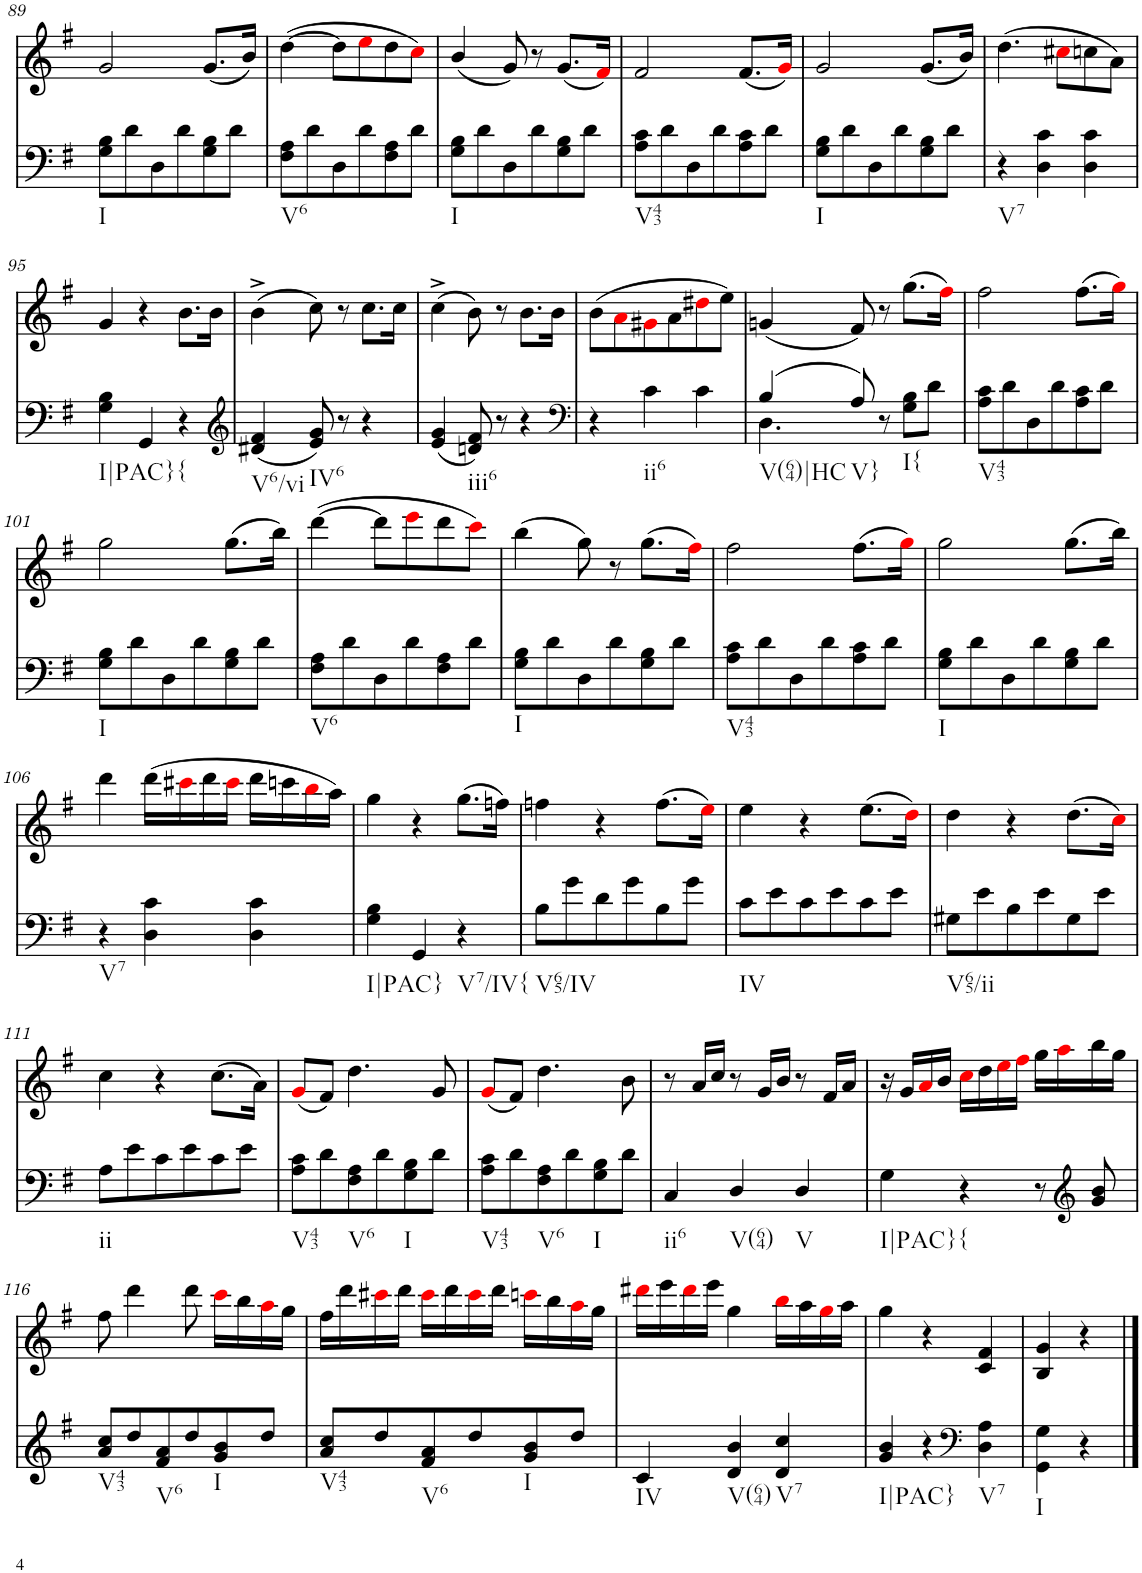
**kern	**kern	**text
*part2	*part1	*part1
*staff2	*staff1	*staff1
*I"piano	*I"piano	*
*I'Pno	*I'Pno	*
!!LO:PB:g=z
*clefF4	*clefG2	*
*k[f#]	*k[f#]	*
*M3/4	*M3/4	*
=89	=89	=89
!LO:TX:b:t=I	!	!
8G\ 8B\L	2g/	.
8d\	.	.
8D\	.	.
8d\	.	.
8G\ 8B\	(8.g/L	.
8d\J	.	.
.	16b/Jk)	.
=90	=90	=90
!LO:TX:b:t=V6	!	!
8F#\ 8A\L	([4dd\	.
8d\	.	.
8D\	8dd\L]	.
8d\	8eei\	.
8F#\ 8A\	8dd\	.
8d\J	8cci\J)	.
=91	=91	=91
!LO:TX:b:t=I	!	!
8G\ 8B\L	(4b/	.
8d\	.	.
8D\	8g/)	.
8d\	8r	.
8G\ 8B\	(8.g/L	.
8d\J	.	.
.	16f#i/Jk)	.
=92	=92	=92
!LO:TX:b:t=V43	!	!
8A\ 8c\L	2f#/	.
8d\	.	.
8D\	.	.
8d\	.	.
8A\ 8c\	(8.f#/L	.
8d\J	.	.
.	16gi/Jk)	.
=93	=93	=93
!LO:TX:b:t=I	!	!
8G\ 8B\L	2g/	.
8d\	.	.
8D\	.	.
8d\	.	.
8G\ 8B\	(8.g/L	.
8d\J	.	.
.	16b/Jk)	.
=94	=94	=94
!LO:TX:b:t=V7	!	!
4r	(4.dd\	.
4D\ 4c\	.	.
.	8cc#Xi\L	.
4D\ 4c\	8ccn\	.
.	8a\J)	.
!!LO:LB:g=z
=95	=95	=95
!LO:TX:b:t=I|PAC}	!	!
4G\ 4B\	4g/	.
4GG/	4r	.
!LO:TX:b:t={	!	!
4r	8.b\L	.
.	16b\Jk	.
=96	=96	=96
*clefG2	*	*
!LO:TX:b:t=V6/vi	!	!
(4d#X/ 4f#/	(4b^\	.
!LO:TX:b:t=IV6	!	!
8e/ 8g/)	8cc\)	.
8r	8r	.
4r	8.cc\L	.
.	16cc\Jk	.
=97	=97	=97
(4e/ 4g/	(4cc^\	.
!LO:TX:b:t=iii6	!	!
8dn/ 8f#/)	8b\)	.
8r	8r	.
4r	8.b\L	.
.	16b\Jk	.
=98	=98	=98
*clefF4	*	*
4r	(8b\L	.
.	8ai\	.
!LO:TX:b:t=ii6	!	!
4c\	8g#Xi\	.
.	8a\	.
4c\	8dd#Xi\	.
.	8ee\J)	.
=99	=99	=99
*^	*	*
!LO:TX:b:t=V(64)|HC	!	!	!
(4B/	4.D\	(4gn/	.
!LO:TX:b:t=V}	!	!	!
8A/)	.	8f#/)	.
8r	4.ryy	8r	.
!LO:TX:b:t=I{	!	!	!
!	!	!	!LO:LY:b
8G\ 8B\L	.	(8.gg\L	f
8d\J	.	.	.
.	.	16ff#i\Jk)	.
*v	*v	*	*
=100	=100	=100
!LO:TX:b:t=V43	!	!
8A\ 8c\L	2ff#\	.
8d\	.	.
8D\	.	.
8d\	.	.
8A\ 8c\	(8.ff#\L	.
8d\J	.	.
.	16ggi\Jk)	.
!!LO:LB:g=z
=101	=101	=101
!LO:TX:b:t=I	!	!
8G\ 8B\L	2gg\	.
8d\	.	.
8D\	.	.
8d\	.	.
8G\ 8B\	(8.gg\L	.
8d\J	.	.
.	16bb\Jk)	.
=102	=102	=102
!LO:TX:b:t=V6	!	!
8F#\ 8A\L	([4ddd\	.
8d\	.	.
8D\	8ddd\L]	.
8d\	8eeei\	.
8F#\ 8A\	8ddd\	.
8d\J	8ccci\J)	.
=103	=103	=103
!LO:TX:b:t=I	!	!
8G\ 8B\L	(4bb\	.
8d\	.	.
8D\	8gg\)	.
8d\	8r	.
8G\ 8B\	(8.gg\L	.
8d\J	.	.
.	16ff#i\Jk)	.
=104	=104	=104
!LO:TX:b:t=V43	!	!
8A\ 8c\L	2ff#\	.
8d\	.	.
8D\	.	.
8d\	.	.
8A\ 8c\	(8.ff#\L	.
8d\J	.	.
.	16ggi\Jk)	.
=105	=105	=105
!LO:TX:b:t=I	!	!
8G\ 8B\L	2gg\	.
8d\	.	.
8D\	.	.
8d\	.	.
8G\ 8B\	(8.gg\L	.
8d\J	.	.
.	16bb\Jk)	.
!!LO:LB:g=z
=106	=106	=106
!LO:TX:b:t=V7	!	!
4r	4ddd\	.
4D\ 4c\	(16ddd\LL	.
.	16ccc#Xi\	.
.	16ddd\	.
.	16ccc#i\JJ	.
4D\ 4c\	16ddd\LL	.
.	16cccn\	.
.	16bbi\	.
.	16aa\JJ)	.
=107	=107	=107
!LO:TX:b:t=I|PAC}	!	!
4G\ 4B\	4gg\	.
4GG/	4r	.
!LO:TX:b:t=V7/IV{	!	!
!	!	!LO:LY:b
4r	(8.gg\L	p
.	16ffn\Jk)	.
=108	=108	=108
!LO:TX:b:t=V65/IV	!	!
8B\L	4ffn\	.
8g\	.	.
8d\	4r	.
8g\	.	.
8B\	(8.ff\L	.
8g\J	.	.
.	16eei\Jk)	.
=109	=109	=109
!LO:TX:b:t=IV	!	!
8c\L	4ee\	.
8e\	.	.
8c\	4r	.
8e\	.	.
8c\	(8.ee\L	.
8e\J	.	.
.	16ddi\Jk)	.
=110	=110	=110
!LO:TX:b:t=V65/ii	!	!
8G#X\L	4dd\	.
8e\	.	.
8B\	4r	.
8e\	.	.
8G#\	(8.dd\L	.
8e\J	.	.
.	16cci\Jk)	.
!!LO:LB:g=z
=111	=111	=111
!LO:TX:b:t=ii	!	!
8A\L	4cc\	.
8e\	.	.
8c\	4r	.
8e\	.	.
8c\	(8.cc\L	.
8e\J	.	.
.	16a\Jk)	.
=112	=112	=112
!LO:TX:b:t=V43	!	!
8A\ 8c\L	(8gi/L	.
8d\	8f#/J)	.
!LO:TX:b:t=V6	!	!
8F#\ 8A\	4.dd\	.
8d\	.	.
!LO:TX:b:t=I	!	!
8G\ 8B\	.	.
8d\J	8g/	.
=113	=113	=113
!LO:TX:b:t=V43	!	!
8A\ 8c\L	(8gi/L	.
8d\	8f#/J)	.
!LO:TX:b:t=V6	!	!
8F#\ 8A\	4.dd\	.
8d\	.	.
!LO:TX:b:t=I	!	!
8G\ 8B\	.	.
8d\J	8b\	.
=114	=114	=114
!LO:TX:b:t=ii6	!	!
4C/	8r	.
.	16a/LL	.
.	16cc/JJ	.
!LO:TX:b:t=V(64)	!	!
4D/	8r	.
.	16g/LL	.
.	16b/JJ	.
!LO:TX:b:t=V	!	!
4D/	8r	.
.	16f#/LL	.
.	16a/JJ	.
=115	=115	=115
!LO:TX:b:t=I|PAC}{	!	!
4G\	16r	.
.	16g/LL	.
.	16ai/	.
!	!	!LO:LY:b
.	16b/JJ	<
4r	16cci\LL	.
.	16dd\	.
.	16eei\	.
.	16ff#i\JJ	.
8r	16gg\LL	.
.	16aai\	.
*clefG2	*	*
8g/ 8b/	16bb\	.
.	16gg\JJ	.
!!LO:LB:g=z
=116	=116	=116
!LO:TX:b:t=V43	!	!
8a/ 8cc/L	8ff#\	.
!	!	!LO:LY:b
8dd/	4ddd\	f
!LO:TX:b:t=V6	!	!
8f#/ 8a/	.	.
8dd/	8ddd\	.
!LO:TX:b:t=I	!	!
8g/ 8b/	16ccci\LL	.
.	16bb\	.
8dd/J	16aai\	.
.	16gg\JJ	.
=117	=117	=117
!LO:TX:b:t=V43	!	!
8a/ 8cc/L	16ff#\LL	.
.	16ddd\	.
8dd/	16ccc#Xi\	.
.	16ddd\JJ	.
!LO:TX:b:t=V6	!	!
8f#/ 8a/	16ccc#i\LL	.
.	16ddd\	.
8dd/	16ccc#i\	.
.	16ddd\JJ	.
!LO:TX:b:t=I	!	!
8g/ 8b/	16cccni\LL	.
.	16bb\	.
8dd/J	16aai\	.
.	16gg\JJ	.
=118	=118	=118
!LO:TX:b:t=IV	!	!
4c/	16ddd#Xi\LL	.
.	16eee\	.
.	16ddd#i\	.
.	16eee\JJ	.
!LO:TX:b:t=V(64)	!	!
4d/ 4b/	4gg\	.
!LO:TX:b:t=V7	!	!
4d/ 4cc/	16bbi\LL	.
.	16aa\	.
.	16ggi\	.
.	16aa\JJ	.
=119	=119	=119
!LO:TX:b:t=I|PAC}	!	!
4g/ 4b/	4gg\	.
4r	4r	.
*clefF4	*	*
!LO:TX:b:t=V7	!	!
!	!	!LO:LY:b
4D\ 4A\	4c/ 4f#/	p
=120	=120	=120
!LO:TX:b:t=I	!	!
4GG\ 4G\	4B/ 4g/	.
4r	4r	.
==	==	==
*-	*-	*-
